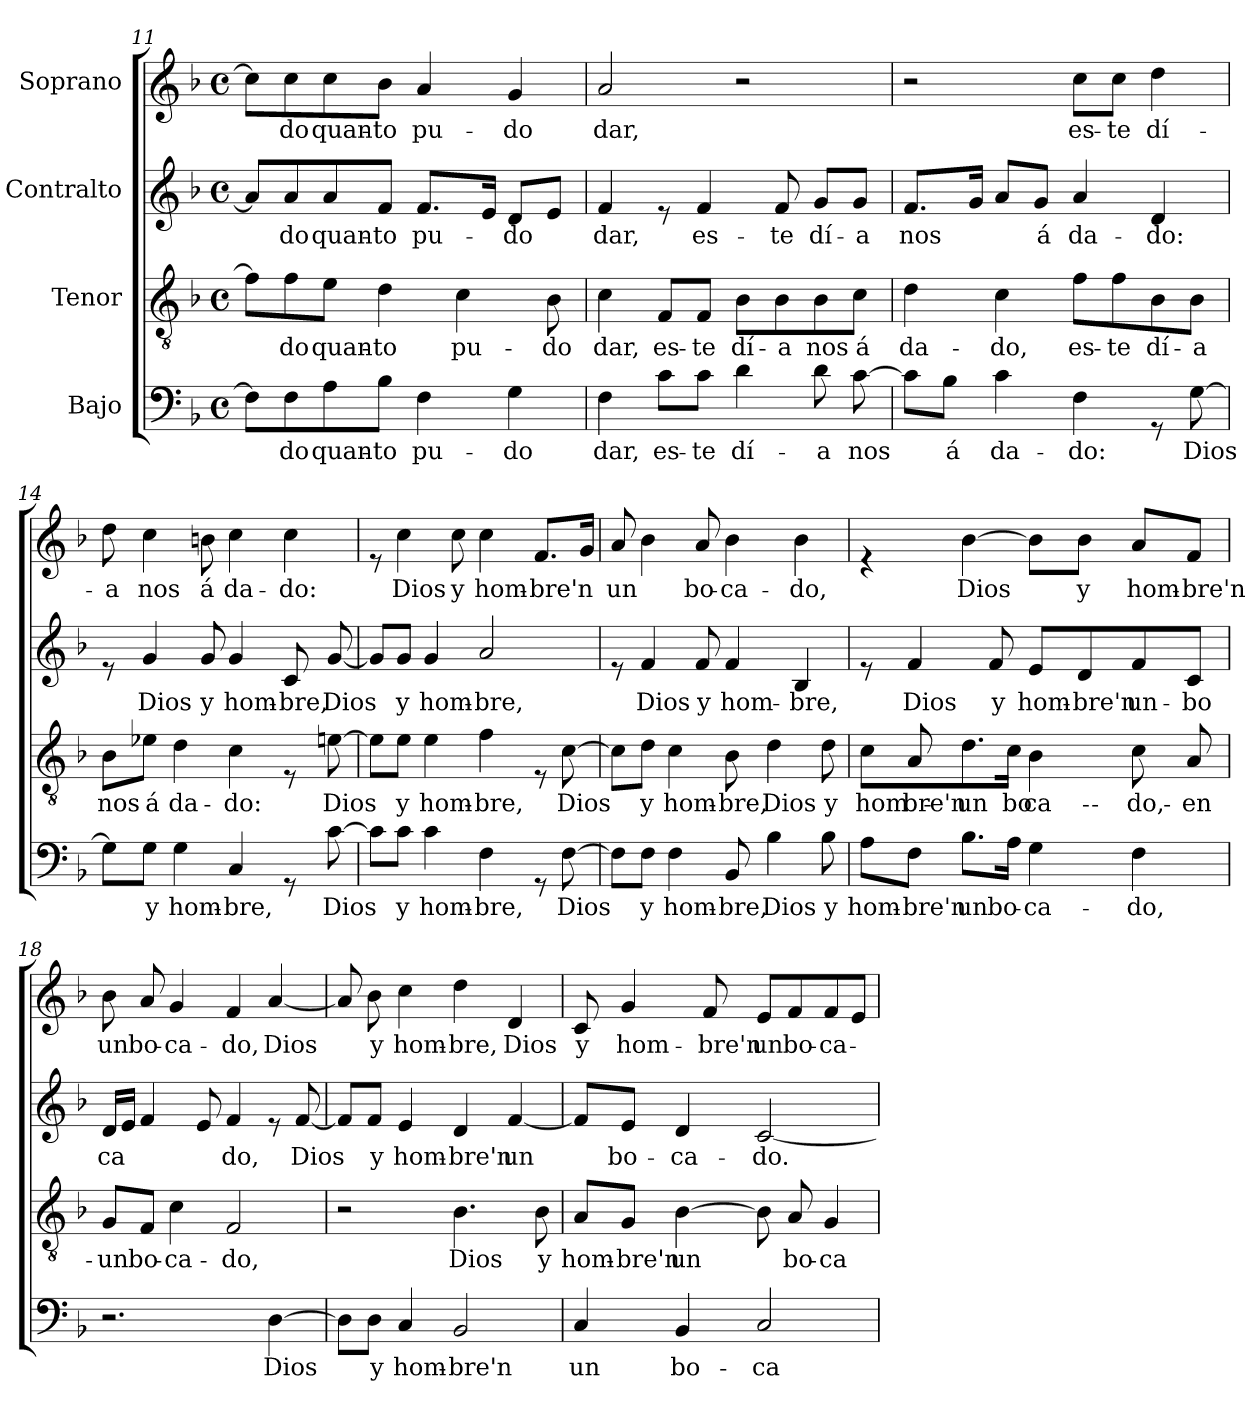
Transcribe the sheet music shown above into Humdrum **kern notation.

**kern	**text	**kern	**text	**kern	**text	**kern	**text
*part4	*part4	*part3	*part3	*part2	*part2	*part1	*part1
*staff4	*staff4	*staff3	*staff3	*staff2	*staff2	*staff1	*staff1
*I"Bajo	*	*I"Tenor	*	*I"Contralto	*	*I"Soprano	*
*clefF4	*	*clefGv2	*	*clefG2	*	*clefG2	*
*k[b-]	*	*k[b-]	*	*k[b-]	*	*k[b-]	*
*F:	*	*F:	*	*F:	*	*F:	*
*M4/4	*	*M4/4	*	*M4/4	*	*M4/4	*
*met(c)	*	*met(c)	*	*met(c)	*	*met(c)	*
=11	=11	=11	=11	=11	=11	=11	=11
8F\L]	.	8f\L]	.	8a/L]	.	8cc\L]	.
!	!LO:LY:b	!	!LO:LY:b	!	!LO:LY:b	!	!LO:LY:b
8F\	-do	8f\	-do	8a/	-do	8cc\	-do
!	!LO:LY:b	!	!LO:LY:b	!	!LO:LY:b	!	!LO:LY:b
8A\	quan-	8e\J	quan-	8a/	quan-	8cc\	quan-
!	!LO:LY:b	!	!LO:LY:b	!	!LO:LY:b	!	!LO:LY:b
8B-\J	-to	4d\	-to	8f/J	-to	8b-\J	-to
!	!LO:LY:b	!	!	!	!LO:LY:b	!	!LO:LY:b
4F\	pu-	.	.	8.f/L	pu-	4a/	pu-
!	!	!	!LO:LY:b	!	!	!	!
.	.	4c\	pu-	.	.	.	.
.	.	.	.	16e/Jk	.	.	.
!	!LO:LY:b	!	!	!	!LO:LY:b	!	!LO:LY:b
4G\	-do	.	.	8d/L	-do	4g/	-do
!	!	!	!LO:LY:b	!	!	!	!
.	.	8B-\	-do	8e/J	.	.	.
=12	=12	=12	=12	=12	=12	=12	=12
!	!LO:LY:b	!	!LO:LY:b	!	!LO:LY:b	!	!LO:LY:b
4F\	dar,	4c\	dar,	4f/	dar,	2a/	dar,
!	!LO:LY:b	!	!LO:LY:b	!	!	!	!
8c\L	es-	8F/L	es-	8re	.	.	.
!	!LO:LY:b	!	!LO:LY:b	!	!LO:LY:b	!	!
8c\J	-te	8F/J	-te	4f/	es-	.	.
!	!LO:LY:b	!	!LO:LY:b	!	!	!	!
4d\	dí-	8B-\L	dí-	.	.	2r	.
!	!	!	!LO:LY:b	!	!LO:LY:b	!	!
.	.	8B-\	-a	8f/	-te	.	.
!	!LO:LY:b	!	!LO:LY:b	!	!LO:LY:b	!	!
8d\	-a	8B-\	nos	8g/L	dí-	.	.
!	!LO:LY:b	!	!LO:LY:b	!	!LO:LY:b	!	!
[>8c\	nos	8c\J	á	8g/J	-a	.	.
!!LO:LB:g=z
=13	=13	=13	=13	=13	=13	=13	=13
!	!	!	!LO:LY:b	!	!LO:LY:b	!	!
8c\L]	.	4d\	da-	8.f/L	nos	2r	.
!	!LO:LY:b	!	!	!	!	!	!
8B-\J	á	.	.	.	.	.	.
.	.	.	.	16g/Jk	.	.	.
!	!LO:LY:b	!	!LO:LY:b	!	!	!	!
4c\	da-	4c\	-do,	8a/L	.	.	.
!	!	!	!	!	!LO:LY:b	!	!
.	.	.	.	8g/J	á	.	.
!	!LO:LY:b	!	!LO:LY:b	!	!LO:LY:b	!	!LO:LY:b
4F\	-do:	8f\L	es-	4a/	da-	8cc\L	es-
!	!	!	!LO:LY:b	!	!	!	!LO:LY:b
.	.	8f\	-te	.	.	8cc\J	-te
!	!	!	!LO:LY:b	!	!LO:LY:b	!	!LO:LY:b
8rGG	.	8B-\	dí-	4d/	-do:	4dd\	dí-
!	!LO:LY:b	!	!LO:LY:b	!	!	!	!
[>8G\	Dios	8B-\J	-a	.	.	.	.
=14	=14	=14	=14	=14	=14	=14	=14
!	!	!	!LO:LY:b	!	!	!	!LO:LY:b
8G\L]	.	8B-\L	nos	8re	.	8dd\	-a
!	!LO:LY:b	!	!LO:LY:b	!	!LO:LY:b	!	!LO:LY:b
8G\J	y	8e-X\J	á	4g/	Dios	4cc\	nos
!	!LO:LY:b	!	!LO:LY:b	!	!	!	!
4G\	hom-	4d\	da-	.	.	.	.
!	!	!	!	!	!LO:LY:b	!	!LO:LY:b
.	.	.	.	8g/	y	8bn\	á
!	!LO:LY:b	!	!LO:LY:b	!	!LO:LY:b	!	!LO:LY:b
4C/	-bre,	4c\	-do:	4g/	hom-	4cc\	da-
!	!	!	!	!	!LO:LY:b	!	!LO:LY:b
8rGG	.	8rE	.	8c/	-bre,	4cc\	-do:
!	!LO:LY:b	!	!LO:LY:b	!	!LO:LY:b	!	!
[>8c\	Dios	[>8en\	Dios	[<8g/	Dios	.	.
=15	=15	=15	=15	=15	=15	=15	=15
8c\L]	.	8e\L]	.	8g/L]	.	8re	.
!	!LO:LY:b	!	!LO:LY:b	!	!LO:LY:b	!	!LO:LY:b
8c\J	y	8e\J	y	8g/J	y	4cc\	Dios
!	!LO:LY:b	!	!LO:LY:b	!	!LO:LY:b	!	!
4c\	hom-	4e\	hom-	4g/	hom-	.	.
!	!	!	!	!	!	!	!LO:LY:b
.	.	.	.	.	.	8cc\	y
!	!LO:LY:b	!	!LO:LY:b	!	!LO:LY:b	!	!LO:LY:b
4F\	-bre,	4f\	-bre,	2a/	-bre,	4cc\	hom-
!	!	!	!	!	!	!	!LO:LY:b
8rGG	.	8rE	.	.	.	8.f/L	-bre'n
!	!LO:LY:b	!	!LO:LY:b	!	!	!	!
[>8F\	Dios	[>8c\	Dios	.	.	.	.
.	.	.	.	.	.	16g/Jk	.
!!LO:PB:g=z
=16	=16	=16	=16	=16	=16	=16	=16
!	!	!	!	!	!	!	!LO:LY:b
8F\L]	.	8c\L]	.	8re	.	8a/	un
!	!LO:LY:b	!	!LO:LY:b	!	!LO:LY:b	!	!
8F\J	y	8d\J	y	4f/	Dios	4b-\	.
!	!LO:LY:b	!	!LO:LY:b	!	!	!	!
4F\	hom-	4c\	hom-	.	.	.	.
!	!	!	!	!	!LO:LY:b	!	!LO:LY:b
.	.	.	.	8f/	y	8a/	bo-
!	!LO:LY:b	!	!LO:LY:b	!	!LO:LY:b	!	!LO:LY:b
8BB-/	-bre,	8B-\	-bre,	4f/	hom-	4b-\	-ca-
!	!LO:LY:b	!	!LO:LY:b	!	!	!	!
4B-\	Dios	4d\	Dios	.	.	.	.
!	!	!	!	!	!LO:LY:b	!	!LO:LY:b
.	.	.	.	4B-/	-bre,	4b-\	-do,
!	!LO:LY:b	!	!LO:LY:b	!	!	!	!
8B-\	y	8d\	y	.	.	.	.
=17	=17	=17	=17	=17	=17	=17	=17
!	!LO:LY:b	!	!LO:LY:b	!	!	!	!
*	*	*^	*	*	*	*	*
8A\L	hom-	8c\L	8ryy	hom-	8re	.	4re	.
!	!LO:LY:b	!	!	!LO:LY:b	!	!LO:LY:b	!	!
8F\J	-bre'n	8ryy	8A/	-bre'n	4f/	Dios	.	.
!	!LO:LY:b	!	!	!LO:LY:b	!	!	!	!LO:LY:b
8.B-\L	un	8.d\	4ryy	-un	.	.	[>4b-\	Dios
!	!	!	!	!	!	!LO:LY:b	!	!
.	.	.	.	.	8f/	y	.	.
!	!LO:LY:b	!	!	!LO:LY:b	!	!	!	!
16A\Jk	bo-	16c\Jk	.	bo-	.	.	.	.
!	!LO:LY:b	!	!	!LO:LY:b	!	!LO:LY:b	!	!
4G\	-ca-	2ryy	4B-\	ca-	8e/L	hom-	8b-\L]	.
!	!	!	!	!	!	!LO:LY:b	!	!LO:LY:b
.	.	.	.	.	8d/	-bre'n	8b-\J	y
!	!LO:LY:b	!	!	!LO:LY:b	!	!LO:LY:b	!	!LO:LY:b
4F\	-do,	.	8c\	-do,	8f/	un-	8a/L	hom-
!	!	!	!	!LO:LY:b	!	!LO:LY:b	!	!LO:LY:b
.	.	.	8A/	en	8c/J	-bo	8f/J	-bre'n
=18	=18	=18	=18	=18	=18	=18	=18	=18
!	!	!	!	!LO:LY:b	!	!LO:LY:b	!	!LO:LY:b
*	*	*v	*v	*	*	*	*	*
2.r	.	8G/L	un	16d/LL	ca	8b-\	un
.	.	.	.	16e/JJ	.	.	.
!	!	!	!LO:LY:b	!	!	!	!LO:LY:b
.	.	8F/J	bo-	4f/	.	8a/	bo-
!	!	!	!LO:LY:b	!	!	!	!LO:LY:b
.	.	4c\	-ca-	.	.	4g/	-ca-
.	.	.	.	8e/	.	.	.
!	!	!	!LO:LY:b	!	!LO:LY:b	!	!LO:LY:b
.	.	2F/	-do,	4f/	do,	4f/	-do,
!	!LO:LY:b	!	!	!	!	!	!LO:LY:b
[>4D\	Dios	.	.	8re	.	[<4a/	Dios
!	!	!	!	!	!LO:LY:b	!	!
.	.	.	.	[<8f/	Dios	.	.
!!LO:LB:g=z
=19	=19	=19	=19	=19	=19	=19	=19
*	*	*	*	*	*	*^	*
8D\L]	.	2r	.	8f/L]	.	8a/]	8ryy	.
!	!LO:LY:b	!	!	!	!LO:LY:b	!	!	!LO:LY:b
8D\J	y	.	.	8f/J	y	2ryy	8b-\	y
!	!LO:LY:b	!	!	!	!LO:LY:b	!	!	!LO:LY:b
4C/	hom-	.	.	4e/	hom-	.	4cc\	hom-
!	!LO:LY:b	!	!LO:LY:b	!	!LO:LY:b	!	!	!LO:LY:b
2BB-/	-bre'n	4.B-\	Dios	4d/	-bre'n	.	4dd\	-bre,
.	.	.	.	.	.	8ryy	.	.
!	!	!	!	!	!LO:LY:b	!	!	!LO:LY:b
.	.	.	.	[<4f/	un	4d/	4ryy	Dios
!	!	!	!LO:LY:b	!	!	!	!	!
.	.	8B-\	y	.	.	.	.	.
*	*	*	*	*	*	*v	*v	*
=20	=20	=20	=20	=20	=20	=20	=20
!	!LO:LY:b	!	!LO:LY:b	!	!	!	!LO:LY:b
4C/	un	8A/L	hom-	8f/L]	.	8c/	y
!	!	!	!LO:LY:b	!	!LO:LY:b	!	!LO:LY:b
.	.	8G/J	-bre'n	8e/J	bo-	4g/	hom-
!	!LO:LY:b	!	!LO:LY:b	!	!LO:LY:b	!	!
4BB-/	bo-	[>4B-\	un	4d/	-ca-	.	.
!	!	!	!	!	!	!	!LO:LY:b
.	.	.	.	.	.	8f/	-bre'n
!	!LO:LY:b	!	!	!	!LO:LY:b	!	!LO:LY:b
2C/	-ca-	8B-\]	.	[<2c/	-do.	8e/L	un
!	!	!	!LO:LY:b	!	!	!	!LO:LY:b
.	.	8A/	bo-	.	.	8f/	bo-
!	!	!	!LO:LY:b	!	!	!	!LO:LY:b
.	.	4G/	-ca-	.	.	8f/	-ca-
.	.	.	.	.	.	8e/J	.
=	=	=	=	=	=	=	=
*-	*-	*-	*-	*-	*-	*-	*-
